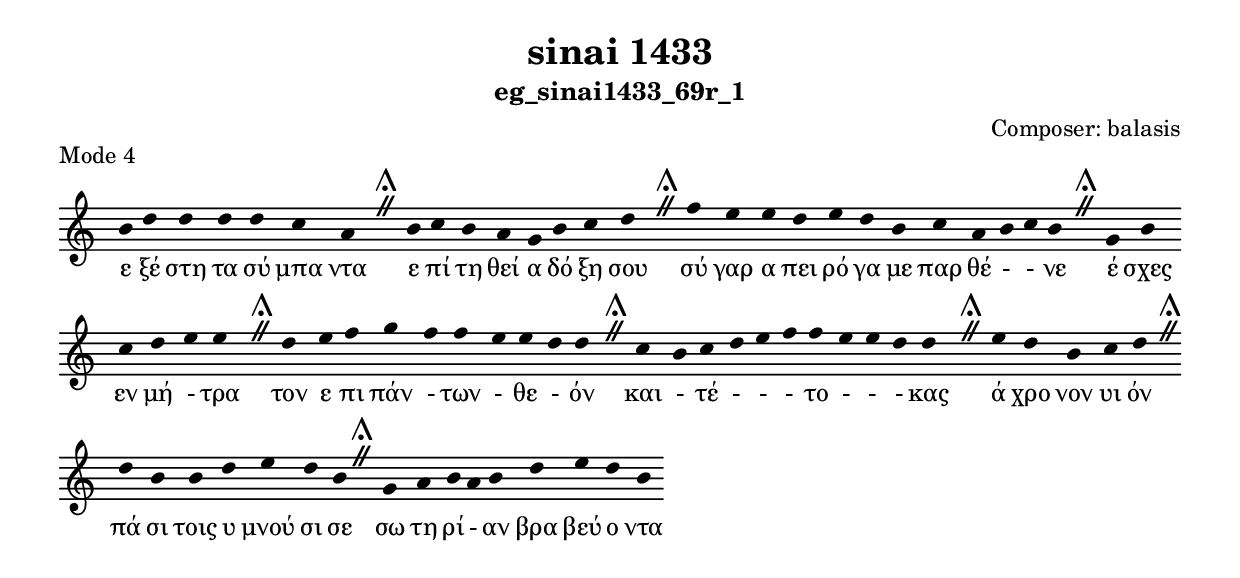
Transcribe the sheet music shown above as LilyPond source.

\include "gregorian.ly"

	\header {
 	  title = "sinai 1433"
	  subtitle = "eg_sinai1433_69r_1"
	  composer = "Composer: balasis"
	  piece = "Mode 4"
	}

	chant = {
	  b'4 d''4 d''4 d''4 d''4 c''4 a'4 \divisioMaior
 b'4 c''4 b'4 a'4 g'4 b'4 c''4 d''4 \divisioMaior
 f''4 e''4 e''4 d''4 e''4 d''4 b'4 c''4 a'4 b'4 c''4 b'4 \divisioMaior
 g'4 b'4 c''4 d''4 e''4 e''4 \divisioMaior
 d''4 e''4 f''4 g''4 f''4 f''4 e''4 e''4 d''4 d''4 \divisioMaior
 c''4 b'4 c''4 d''4 e''4 f''4 f''4 e''4 e''4 d''4 d''4 \divisioMaior
 e''4 d''4 b'4 c''4 d''4 \divisioMaior
 d''4 b'4 b'4 d''4 e''4 d''4 b'4 \divisioMaior
 g'4 a'4 b'4 a'4 b'4 d''4 e''4 d''4 b'4\finalis
	}

	verba = \lyricmode {ε ξέ στη τα σύ μπα ντα 
ε πί τη θεί α δό ξη σου 
σύ γαρ α πει ρό γα με παρ θέ -  - νε 
έ σχες εν μή - τρα 
τον ε πι πάν - των - θε - όν 
και - τέ -  -  - το -  -  - κας 
ά χρο νον υι όν 
πά σι τοις υ μνού σι σε 
σω τη ρί - αν βρα βεύ ο ντα 
	}


	\score {
	  \new Staff <<
	  \new Voice = "melody" \chant
	  \new Lyrics = "one" \lyricsto melody \verba
	  >>
	  \layout {
	    \context {
	      \Staff
	      \remove "Time_signature_engraver"
	      \remove "Bar_engraver"
	    }
	    \context {
	      \Voice
	      \remove "Stem_engraver"
	    }
	  }
	}